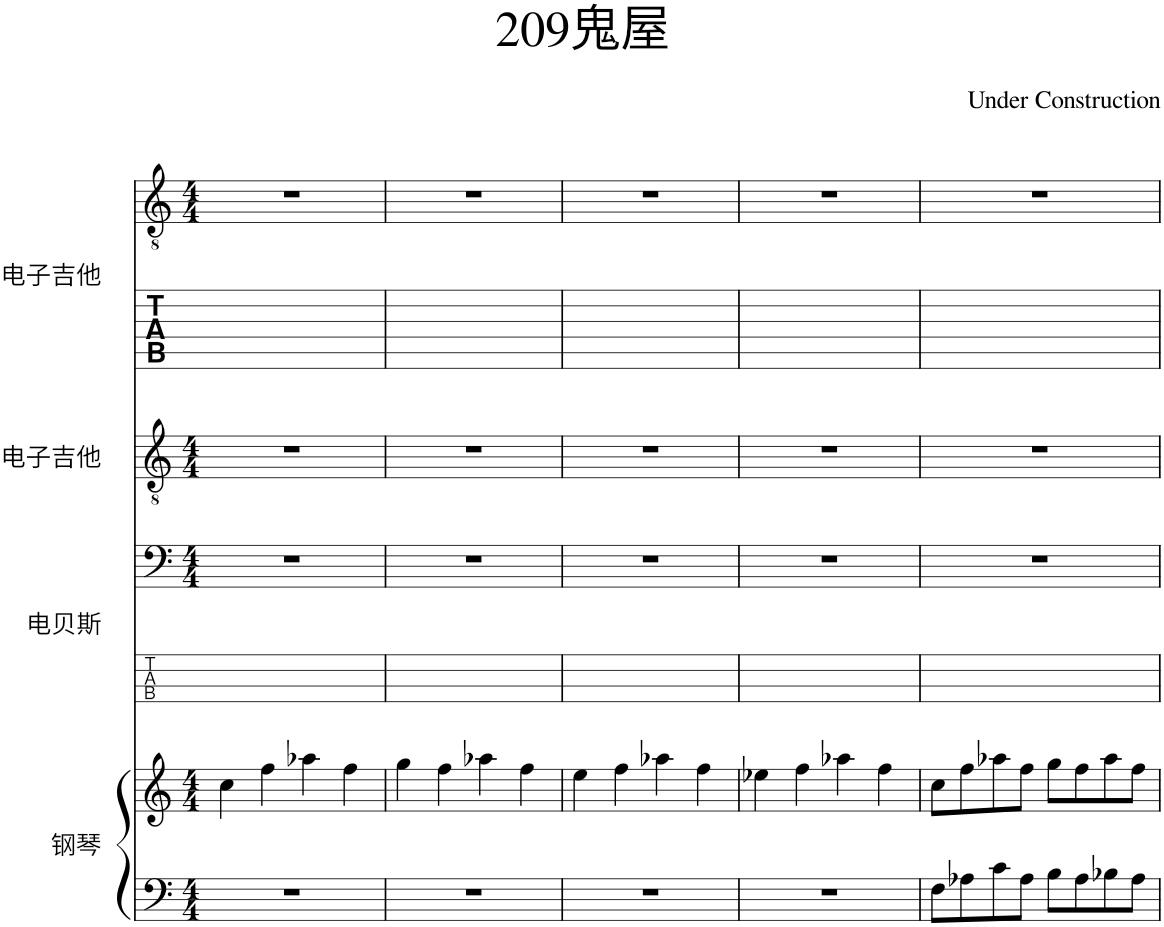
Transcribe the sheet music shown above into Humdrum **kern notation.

**kern	**kern	**kern	**kern	**kern	**kern	**kern
*part4	*part4	*part3	*part3	*part2	*part1	*part1
*staff7	*staff6	*staff5	*staff4	*staff3	*staff2	*staff1
*I"钢琴	*	*I"电贝斯	*	*I"电子吉他	*I"电子吉他	*
*	*	*stria4	*	*	*stria6	*
*clefF4	*clefG2	*	*clefF4	*clefGv2	*	*clefGv2
*	*	*Trd7c12	*Trd7c12	*	*	*
*k[]	*k[]	*k[]	*k[]	*k[]	*k[]	*k[]
*M4/4	*M4/4	*M4/4	*M4/4	*M4/4	*M4/4	*M4/4
=1	=1	=1	=1	=1	=1	=1
1r	4cc\	1r	1r	1r	1r	1r
.	4ff\	.	.	.	.	.
.	4aa-X\	.	.	.	.	.
.	4ff\	.	.	.	.	.
=2	=2	=2	=2	=2	=2	=2
1r	4gg\	1r	1r	1r	1r	1r
.	4ff\	.	.	.	.	.
.	4aa-X\	.	.	.	.	.
.	4ff\	.	.	.	.	.
=3	=3	=3	=3	=3	=3	=3
1r	4ee\	1r	1r	1r	1r	1r
.	4ff\	.	.	.	.	.
.	4aa-X\	.	.	.	.	.
.	4ff\	.	.	.	.	.
=4	=4	=4	=4	=4	=4	=4
1r	4ee-X\	1r	1r	1r	1r	1r
.	4ff\	.	.	.	.	.
.	4aa-X\	.	.	.	.	.
.	4ff\	.	.	.	.	.
=5	=5	=5	=5	=5	=5	=5
8F\L	8cc\L	1r	1r	1r	1r	1r
8A-X\	8ff\	.	.	.	.	.
8c\	8aa-X\	.	.	.	.	.
8A-\J	8ff\J	.	.	.	.	.
8B\L	8gg\L	.	.	.	.	.
8A-\	8ff\	.	.	.	.	.
8B-X\	8aa-\	.	.	.	.	.
8A-\J	8ff\J	.	.	.	.	.
=	=	=	=	=	=	=
*-	*-	*-	*-	*-	*-	*-
